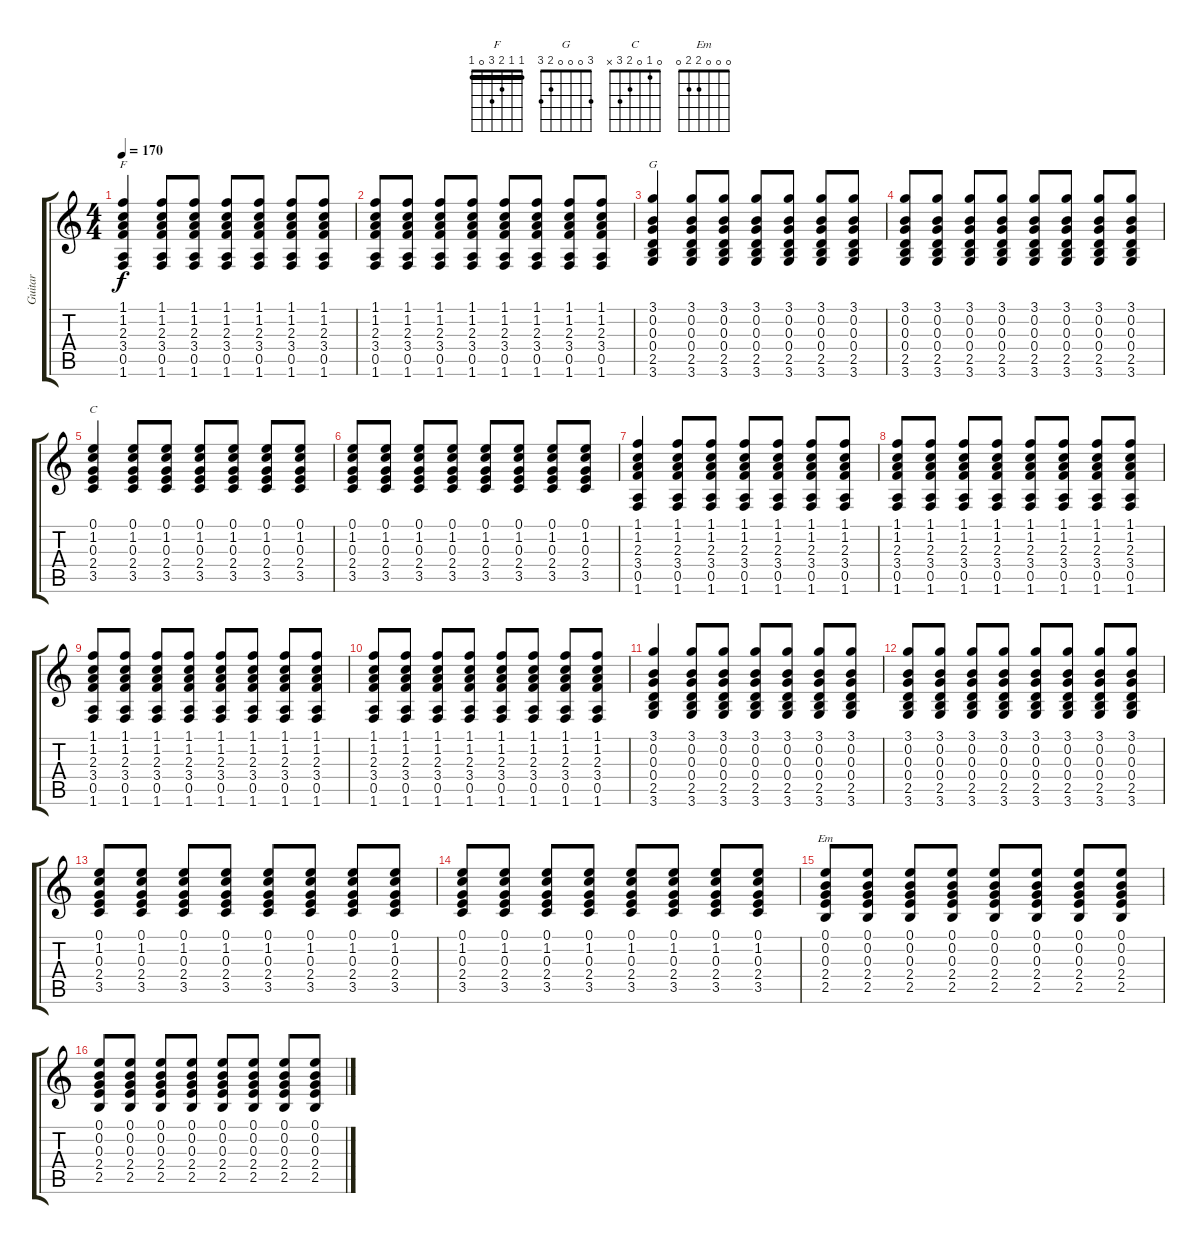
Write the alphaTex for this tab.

\track ("Guitar" "Guitar") {instrument acousticguitarsteel}
\staff {score tabs}
\tuning (E4 B3 G3 D3 A2 E2) {hide}
\chord ("F" 1 1 2 3 0 1) {barre 1}
\chord ("G" 3 0 0 0 2 3)
\chord ("C" 0 1 0 2 3 x)
\chord ("Em" 0 0 0 2 2 0)
\ts (4 4)
\tempo 170
\clef g2
\ks c
(1.1 1.2 2.3 3.4 0.5 1.6).4{ch "F" dy f} (1.1 1.2 2.3 3.4 0.5 1.6).8 (1.1 1.2 2.3 3.4 0.5 1.6).8 (1.1 1.2 2.3 3.4 0.5 1.6).8 (1.1 1.2 2.3 3.4 0.5 1.6).8 (1.1 1.2 2.3 3.4 0.5 1.6).8 (1.1 1.2 2.3 3.4 0.5 1.6).8 |
(1.1 1.2 2.3 3.4 0.5 1.6).8 (1.1 1.2 2.3 3.4 0.5 1.6).8 (1.1 1.2 2.3 3.4 0.5 1.6).8 (1.1 1.2 2.3 3.4 0.5 1.6).8 (1.1 1.2 2.3 3.4 0.5 1.6).8 (1.1 1.2 2.3 3.4 0.5 1.6).8 (1.1 1.2 2.3 3.4 0.5 1.6).8 (1.1 1.2 2.3 3.4 0.5 1.6).8 |
(3.1 0.2 0.3 0.4 2.5 3.6).4{ch "G"} (3.1 0.2 0.3 0.4 2.5 3.6).8 (3.1 0.2 0.3 0.4 2.5 3.6).8 (3.1 0.2 0.3 0.4 2.5 3.6).8 (3.1 0.2 0.3 0.4 2.5 3.6).8 (3.1 0.2 0.3 0.4 2.5 3.6).8 (3.1 0.2 0.3 0.4 2.5 3.6).8 |
(3.1 0.2 0.3 0.4 2.5 3.6).8 (3.1 0.2 0.3 0.4 2.5 3.6).8 (3.1 0.2 0.3 0.4 2.5 3.6).8 (3.1 0.2 0.3 0.4 2.5 3.6).8 (3.1 0.2 0.3 0.4 2.5 3.6).8 (3.1 0.2 0.3 0.4 2.5 3.6).8 (3.1 0.2 0.3 0.4 2.5 3.6).8 (3.1 0.2 0.3 0.4 2.5 3.6).8 |
(0.1 1.2 0.3 2.4 3.5).4{ch "C"} (0.1 1.2 0.3 2.4 3.5).8 (0.1 1.2 0.3 2.4 3.5).8 (0.1 1.2 0.3 2.4 3.5).8 (0.1 1.2 0.3 2.4 3.5).8 (0.1 1.2 0.3 2.4 3.5).8 (0.1 1.2 0.3 2.4 3.5).8 |
(0.1 1.2 0.3 2.4 3.5).8 (0.1 1.2 0.3 2.4 3.5).8 (0.1 1.2 0.3 2.4 3.5).8 (0.1 1.2 0.3 2.4 3.5).8 (0.1 1.2 0.3 2.4 3.5).8 (0.1 1.2 0.3 2.4 3.5).8 (0.1 1.2 0.3 2.4 3.5).8 (0.1 1.2 0.3 2.4 3.5).8 |
(1.1 1.2 2.3 3.4 0.5 1.6).4 (1.1 1.2 2.3 3.4 0.5 1.6).8 (1.1 1.2 2.3 3.4 0.5 1.6).8 (1.1 1.2 2.3 3.4 0.5 1.6).8 (1.1 1.2 2.3 3.4 0.5 1.6).8 (1.1 1.2 2.3 3.4 0.5 1.6).8 (1.1 1.2 2.3 3.4 0.5 1.6).8 |
(1.1 1.2 2.3 3.4 0.5 1.6).8 (1.1 1.2 2.3 3.4 0.5 1.6).8 (1.1 1.2 2.3 3.4 0.5 1.6).8 (1.1 1.2 2.3 3.4 0.5 1.6).8 (1.1 1.2 2.3 3.4 0.5 1.6).8 (1.1 1.2 2.3 3.4 0.5 1.6).8 (1.1 1.2 2.3 3.4 0.5 1.6).8 (1.1 1.2 2.3 3.4 0.5 1.6).8 |
(1.1 1.2 2.3 3.4 0.5 1.6).8 (1.1 1.2 2.3 3.4 0.5 1.6).8 (1.1 1.2 2.3 3.4 0.5 1.6).8 (1.1 1.2 2.3 3.4 0.5 1.6).8 (1.1 1.2 2.3 3.4 0.5 1.6).8 (1.1 1.2 2.3 3.4 0.5 1.6).8 (1.1 1.2 2.3 3.4 0.5 1.6).8 (1.1 1.2 2.3 3.4 0.5 1.6).8 |
(1.1 1.2 2.3 3.4 0.5 1.6).8 (1.1 1.2 2.3 3.4 0.5 1.6).8 (1.1 1.2 2.3 3.4 0.5 1.6).8 (1.1 1.2 2.3 3.4 0.5 1.6).8 (1.1 1.2 2.3 3.4 0.5 1.6).8 (1.1 1.2 2.3 3.4 0.5 1.6).8 (1.1 1.2 2.3 3.4 0.5 1.6).8 (1.1 1.2 2.3 3.4 0.5 1.6).8 |
(3.1 0.2 0.3 0.4 2.5 3.6).4 (3.1 0.2 0.3 0.4 2.5 3.6).8 (3.1 0.2 0.3 0.4 2.5 3.6).8 (3.1 0.2 0.3 0.4 2.5 3.6).8 (3.1 0.2 0.3 0.4 2.5 3.6).8 (3.1 0.2 0.3 0.4 2.5 3.6).8 (3.1 0.2 0.3 0.4 2.5 3.6).8 |
(3.1 0.2 0.3 0.4 2.5 3.6).8 (3.1 0.2 0.3 0.4 2.5 3.6).8 (3.1 0.2 0.3 0.4 2.5 3.6).8 (3.1 0.2 0.3 0.4 2.5 3.6).8 (3.1 0.2 0.3 0.4 2.5 3.6).8 (3.1 0.2 0.3 0.4 2.5 3.6).8 (3.1 0.2 0.3 0.4 2.5 3.6).8 (3.1 0.2 0.3 0.4 2.5 3.6).8 |
(0.1 1.2 0.3 2.4 3.5).8 (0.1 1.2 0.3 2.4 3.5).8 (0.1 1.2 0.3 2.4 3.5).8 (0.1 1.2 0.3 2.4 3.5).8 (0.1 1.2 0.3 2.4 3.5).8 (0.1 1.2 0.3 2.4 3.5).8 (0.1 1.2 0.3 2.4 3.5).8 (0.1 1.2 0.3 2.4 3.5).8 |
(0.1 1.2 0.3 2.4 3.5).8 (0.1 1.2 0.3 2.4 3.5).8 (0.1 1.2 0.3 2.4 3.5).8 (0.1 1.2 0.3 2.4 3.5).8 (0.1 1.2 0.3 2.4 3.5).8 (0.1 1.2 0.3 2.4 3.5).8 (0.1 1.2 0.3 2.4 3.5).8 (0.1 1.2 0.3 2.4 3.5).8 |
(0.1 0.2 0.3 2.4 2.5).8{ch "Em"} (0.1 0.2 0.3 2.4 2.5).8 (0.1 0.2 0.3 2.4 2.5).8 (0.1 0.2 0.3 2.4 2.5).8 (0.1 0.2 0.3 2.4 2.5).8 (0.1 0.2 0.3 2.4 2.5).8 (0.1 0.2 0.3 2.4 2.5).8 (0.1 0.2 0.3 2.4 2.5).8 |
(0.1 0.2 0.3 2.4 2.5).8 (0.1 0.2 0.3 2.4 2.5).8 (0.1 0.2 0.3 2.4 2.5).8 (0.1 0.2 0.3 2.4 2.5).8 (0.1 0.2 0.3 2.4 2.5).8 (0.1 0.2 0.3 2.4 2.5).8 (0.1 0.2 0.3 2.4 2.5).8 (0.1 0.2 0.3 2.4 2.5).8
